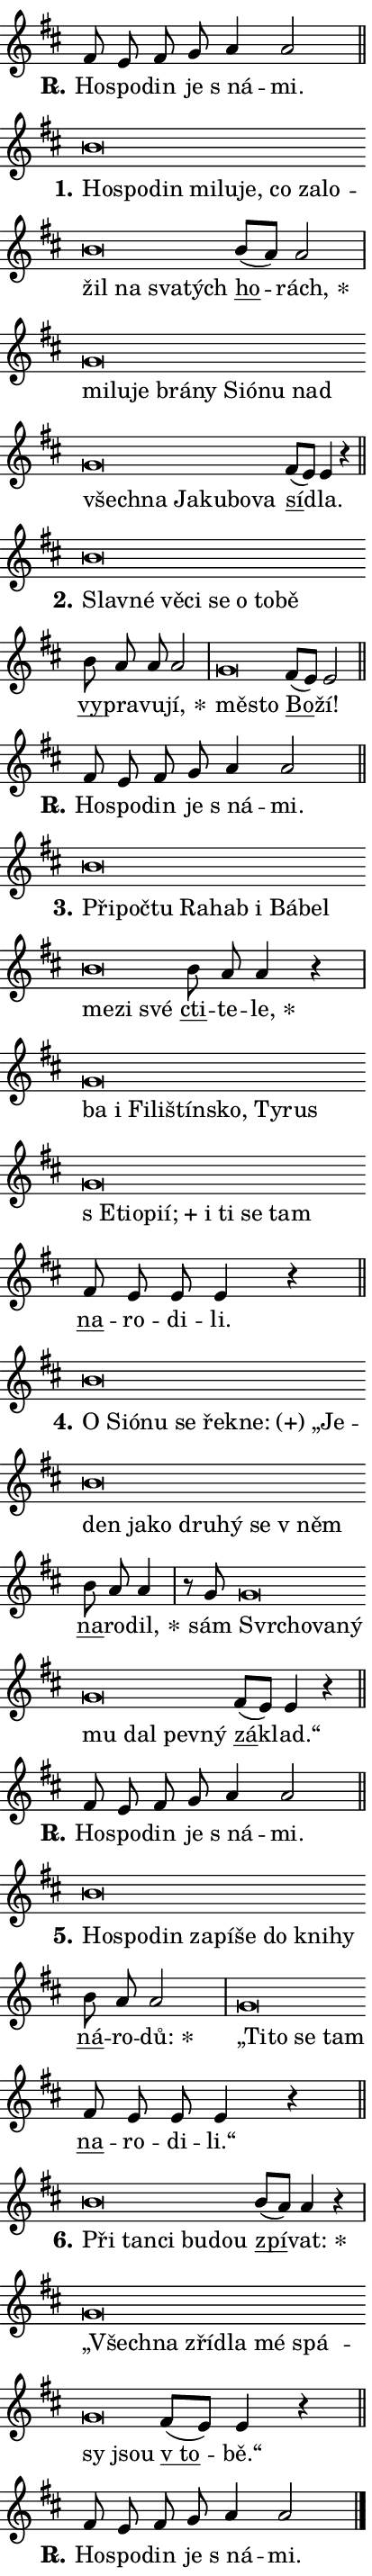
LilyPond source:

\version "2.24.0"
\header { tagline = "" }
\paper {
  indent = 0\cm
  top-margin = 0\cm
  right-margin = 0.13\cm % to fit lyric hyphens
  bottom-margin = 0\cm
  left-margin = 0\cm
  paper-width = 7\cm
  page-breaking = #ly:one-page-breaking
  system-system-spacing.basic-distance = #11
  score-system-spacing.basic-distance = #11
  ragged-last = ##f
}


%% Author: Thomas Morley
%% https://lists.gnu.org/archive/html/lilypond-user/2020-05/msg00002.html
#(define (line-position grob)
"Returns position of @var[grob} in current system:
   @code{'start}, if at first time-step
   @code{'end}, if at last time-step
   @code{'middle} otherwise
"
  (let* ((col (ly:item-get-column grob))
         (ln (ly:grob-object col 'left-neighbor))
         (rn (ly:grob-object col 'right-neighbor))
         (col-to-check-left (if (ly:grob? ln) ln col))
         (col-to-check-right (if (ly:grob? rn) rn col))
         (break-dir-left
           (and
             (ly:grob-property col-to-check-left 'non-musical #f)
             (ly:item-break-dir col-to-check-left)))
         (break-dir-right
           (and
             (ly:grob-property col-to-check-right 'non-musical #f)
             (ly:item-break-dir col-to-check-right))))
        (cond ((eqv? 1 break-dir-left) 'start)
              ((eqv? -1 break-dir-right) 'end)
              (else 'middle))))

#(define (tranparent-at-line-position vctor)
  (lambda (grob)
  "Relying on @code{line-position} select the relevant enry from @var{vctor}.
Used to determine transparency,"
    (case (line-position grob)
      ((end) (not (vector-ref vctor 0)))
      ((middle) (not (vector-ref vctor 1)))
      ((start) (not (vector-ref vctor 2))))))

noteHeadBreakVisibility =
#(define-music-function (break-visibility)(vector?)
"Makes @code{NoteHead}s transparent relying on @var{break-visibility}"
#{
  \override NoteHead.transparent =
    #(tranparent-at-line-position break-visibility)
#})

#(define delete-ledgers-for-transparent-note-heads
  (lambda (grob)
    "Reads whether a @code{NoteHead} is transparent.
If so this @code{NoteHead} is removed from @code{'note-heads} from
@var{grob}, which is supposed to be @code{LedgerLineSpanner}.
As a result ledgers are not printed for this @code{NoteHead}"
    (let* ((nhds-array (ly:grob-object grob 'note-heads))
           (nhds-list
             (if (ly:grob-array? nhds-array)
                 (ly:grob-array->list nhds-array)
                 '()))
           ;; Relies on the transparent-property being done before
           ;; Staff.LedgerLineSpanner.after-line-breaking is executed.
           ;; This is fragile ...
           (to-keep
             (remove
               (lambda (nhd)
                 (ly:grob-property nhd 'transparent #f))
               nhds-list)))
      ;; TODO find a better method to iterate over grob-arrays, similiar
      ;; to filter/remove etc for lists
      ;; For now rebuilt from scratch
      (set! (ly:grob-object grob 'note-heads)  '())
      (for-each
        (lambda (nhd)
          (ly:pointer-group-interface::add-grob grob 'note-heads nhd))
        to-keep))))

squashNotes = {
  \override NoteHead.X-extent = #'(-0.2 . 0.2)
  \override NoteHead.Y-extent = #'(-0.75 . 0)
  \override NoteHead.stencil =
    #(lambda (grob)
       (let ((pos (ly:grob-property grob 'staff-position)))
         (begin
           (if (< pos -7) (display "ERROR: Lower brevis then expected\n") (display "OK: Expected brevis position\n"))
           (if (<= pos -6) ly:text-interface::print ly:note-head::print))))
}
unSquashNotes = {
  \revert NoteHead.X-extent
  \revert NoteHead.Y-extent
  \revert NoteHead.stencil
}

hideNotes = \noteHeadBreakVisibility #begin-of-line-visible
unHideNotes = \noteHeadBreakVisibility #all-visible

% work-around for resetting accidentals
% https://lilypond.org/doc/v2.23/Documentation/notation/displaying-rhythms#unmetered-music
cadenzaMeasure = {
  \cadenzaOff
  \partial 1024 s1024
  \cadenzaOn
}

#(define-markup-command (accent layout props text) (markup?)
  "Underline accented syllable"
  (interpret-markup layout props
    #{\markup \override #'(offset . 4.3) \underline { #text }#}))

responsum = \markup \concat {
  "R" \hspace #-1.05 \path #0.1 #'((moveto 0 0.07) (lineto 0.9 0.8)) \hspace #0.05 "."
}

spaceSize = #0.6828661417322834 % exact space size for TeX Gyre Schola

\layout {
  \context {
    \Staff
    \remove "Time_signature_engraver"
    \override LedgerLineSpanner.after-line-breaking = #delete-ledgers-for-transparent-note-heads
  }
  \context {
    \Lyrics {
      \override LyricSpace.minimum-distance = \spaceSize
      \override LyricText.font-name = #"TeX Gyre Schola"
      \override LyricText.font-size = 1
      \override StanzaNumber.font-name = #"TeX Gyre Schola Bold"
      \override StanzaNumber.font-size = 1
    }
  }
  \context {
    \Score 
    \override NoteHead.text =
      #(lambda (grob) 
        (let ((pos (ly:grob-property grob 'staff-position)))
          #{\markup {
            \combine
              \halign #-0.55 \raise #(if (= pos -6) 0 0.5) \override #'(thickness . 2) \draw-line #'(3.2 . 0)
              \musicglyph "noteheads.sM1"
          }#}))
  }
}

% magnetic-lyrics.ily
%
%   written by
%     Jean Abou Samra <jean@abou-samra.fr>
%     Werner Lemberg <wl@gnu.org>
%
%   adapted by
%     Jiri Hon <jiri.hon@gmail.com>
%
% Version 2022-Apr-15

% https://www.mail-archive.com/lilypond-user@gnu.org/msg149350.html

#(define (Left_hyphen_pointer_engraver context)
   "Collect syllable-hyphen-syllable occurrences in lyrics and store
them in properties.  This engraver only looks to the left.  For
example, if the lyrics input is @code{foo -- bar}, it does the
following.

@itemize @bullet
@item
Set the @code{text} property of the @code{LyricHyphen} grob between
@q{foo} and @q{bar} to @code{foo}.

@item
Set the @code{left-hyphen} property of the @code{LyricText} grob with
text @q{foo} to the @code{LyricHyphen} grob between @q{foo} and
@q{bar}.
@end itemize

Use this auxiliary engraver in combination with the
@code{lyric-@/text::@/apply-@/magnetic-@/offset!} hook."
   (let ((hyphen #f)
         (text #f))
     (make-engraver
      (acknowledgers
       ((lyric-syllable-interface engraver grob source-engraver)
        (set! text grob)))
      (end-acknowledgers
       ((lyric-hyphen-interface engraver grob source-engraver)
        ;(when (not (grob::has-interface grob 'lyric-space-interface))
          (set! hyphen grob)));)
      ((stop-translation-timestep engraver)
       (when (and text hyphen)
         (ly:grob-set-object! text 'left-hyphen hyphen))
       (set! text #f)
       (set! hyphen #f)))))

#(define (lyric-text::apply-magnetic-offset! grob)
   "If the space between two syllables is less than the value in
property @code{LyricText@/.details@/.squash-threshold}, move the right
syllable to the left so that it gets concatenated with the left
syllable.

Use this function as a hook for
@code{LyricText@/.after-@/line-@/breaking} if the
@code{Left_@/hyphen_@/pointer_@/engraver} is active."
   (let ((hyphen (ly:grob-object grob 'left-hyphen #f)))
     (when hyphen
       (let ((left-text (ly:spanner-bound hyphen LEFT)))
         (when (grob::has-interface left-text 'lyric-syllable-interface)
           (let* ((common (ly:grob-common-refpoint grob left-text X))
                  (this-x-ext (ly:grob-extent grob common X))
                  (left-x-ext
                   (begin
                     ;; Trigger magnetism for left-text.
                     (ly:grob-property left-text 'after-line-breaking)
                     (ly:grob-extent left-text common X)))
                  ;; `delta` is the gap width between two syllables.
                  (delta (- (interval-start this-x-ext)
                            (interval-end left-x-ext)))
                  (details (ly:grob-property grob 'details))
                  (threshold (assoc-get 'squash-threshold details 0.2)))
             (when (< delta threshold)
               (let* (;; We have to manipulate the input text so that
                      ;; ligatures crossing syllable boundaries are not
                      ;; disabled.  For languages based on the Latin
                      ;; script this is essentially a beautification.
                      ;; However, for non-Western scripts it can be a
                      ;; necessity.
                      (lt (ly:grob-property left-text 'text))
                      (rt (ly:grob-property grob 'text))
                      (is-space (grob::has-interface hyphen 'lyric-space-interface))
                      (space (if is-space " " ""))
                      (extra-delta (if is-space spaceSize 0))
                      ;; Append new syllable.
                      (ltrt-space (if (and (string? lt) (string? rt))
                                (string-append lt space rt)
                                (make-concat-markup (list lt space rt))))
                      ;; Right-align `ltrt` to the right side.
                      (ltrt-space-markup (grob-interpret-markup
                               grob
                               (make-translate-markup
                                (cons (interval-length this-x-ext) 0)
                                (make-right-align-markup ltrt-space)))))
                 (begin
                   ;; Don't print `left-text`.
                   (ly:grob-set-property! left-text 'stencil #f)
                   ;; Set text and stencil (which holds all collected
                   ;; syllables so far) and shift it to the left.
                   (ly:grob-set-property! grob 'text ltrt-space)
                   (ly:grob-set-property! grob 'stencil ltrt-space-markup)
                   (ly:grob-translate-axis! grob (- (- delta extra-delta)) X))))))))))


#(define (lyric-hyphen::displace-bounds-first grob)
   ;; Make very sure this callback isn't triggered too early.
   (let ((left (ly:spanner-bound grob LEFT))
         (right (ly:spanner-bound grob RIGHT)))
     (ly:grob-property left 'after-line-breaking)
     (ly:grob-property right 'after-line-breaking)
     (ly:lyric-hyphen::print grob)))

squashThreshold = #0.4

\layout {
  \context {
    \Lyrics
    \consists #Left_hyphen_pointer_engraver
    \override LyricText.after-line-breaking =
      #lyric-text::apply-magnetic-offset!
    \override LyricHyphen.stencil = #lyric-hyphen::displace-bounds-first
    \override LyricText.details.squash-threshold = \squashThreshold
    \override LyricHyphen.minimum-distance = 0
    \override LyricHyphen.minimum-length = \squashThreshold
  }
}

squashText = \override LyricText.details.squash-threshold = 9999
unSquashText = \override LyricText.details.squash-threshold = \squashThreshold

leftText = \override LyricText.self-alignment-X = #LEFT
unLeftText = \revert LyricText.self-alignment-X

starOffset = #(lambda (grob) 
                (let ((x_offset (ly:self-alignment-interface::aligned-on-x-parent grob)))
                  (if (= x_offset 0) 0 (+ x_offset 1.2))))

star = #(define-music-function (syllable)(string?)
"Append star separator at the end of a syllable"
#{
  \once \override LyricText.X-offset = #starOffset
  \lyricmode { \markup {
    #syllable
    \override #'((font-name . "TeX Gyre Schola Bold")) \hspace #0.2 \lower #0.65 \larger "*"
  } }
#})

starAccent = #(define-music-function (syllable)(string?)
"Append star separator at the end of a syllable and make accent"
#{
  \once \override LyricText.X-offset = #starOffset
  \lyricmode { \markup {
    \accent #syllable
    \override #'((font-name . "TeX Gyre Schola Bold")) \hspace #0.2 \lower #0.65 \larger "*"
  } }
#})

breath = #(define-music-function (syllable)(string?)
"Append breathing indicator at the end of a syllable"
#{
  \lyricmode { \markup { #syllable "+" } }
#})

optionalBreath = #(define-music-function (syllable)(string?)
"Append optional breathing indicator at the end of a syllable"
#{
  \lyricmode { \markup { #syllable "(+)" } }
#})


\score {
    <<
        \new Voice = "melody" { \cadenzaOn \key d \major \relative { fis'8 e fis g a4 a2 \cadenzaMeasure \bar "||" \break } }
        \new Lyrics \lyricsto "melody" { \lyricmode { \set stanza = \responsum
Ho -- spo -- din je "s ná" -- mi. } }
    >>
    \layout {}
}

\score {
    <<
        \new Voice = "melody" { \cadenzaOn \key d \major \relative { \squashNotes b'\breve*1/16 \hideNotes \breve*1/16 \bar "" \breve*1/16 \bar "" \breve*1/16 \bar "" \breve*1/16 \bar "" \breve*1/16 \bar "" \breve*1/16 \bar "" \breve*1/16 \bar "" \breve*1/16 \bar "" \breve*1/16 \bar "" \breve*1/16 \bar "" \breve*1/16 \breve*1/16 \bar "" \unHideNotes \unSquashNotes \bar "" b8[( a)] a2 \cadenzaMeasure \bar "|" \squashNotes g\breve*1/16 \hideNotes \breve*1/16 \bar "" \breve*1/16 \bar "" \breve*1/16 \bar "" \breve*1/16 \bar "" \breve*1/16 \bar "" \breve*1/16 \bar "" \breve*1/16 \bar "" \breve*1/16 \bar "" \breve*1/16 \bar "" \breve*1/16 \bar "" \breve*1/16 \bar "" \breve*1/16 \bar "" \breve*1/16 \breve*1/16 \bar "" \unHideNotes \unSquashNotes \bar "" fis8[( e)] e4 r \cadenzaMeasure \bar "||" \break } }
        \new Lyrics \lyricsto "melody" { \lyricmode { \set stanza = "1."
\leftText Ho -- \squashText spo -- din mi -- lu -- je, co za -- lo -- žil na sva -- tých \unLeftText \unSquashText \markup \accent ho -- \star rách, \leftText mi -- \squashText lu -- je brá -- ny Si -- ó -- nu nad všech -- na Ja -- ku -- bo -- va \unLeftText \unSquashText \markup \accent sí -- dla. } }
    >>
    \layout {}
}

\score {
    <<
        \new Voice = "melody" { \cadenzaOn \key d \major \relative { \squashNotes b'\breve*1/16 \hideNotes \breve*1/16 \bar "" \breve*1/16 \bar "" \breve*1/16 \bar "" \breve*1/16 \bar "" \breve*1/16 \bar "" \breve*1/16 \breve*1/16 \bar "" \unHideNotes \unSquashNotes \bar "" b8 a a a2 \cadenzaMeasure \bar "|" \squashNotes g\breve*1/16 \hideNotes \breve*1/16 \bar "" \unHideNotes \unSquashNotes \bar "" fis8[( e)] e2 \cadenzaMeasure \bar "||" \break } }
        \new Lyrics \lyricsto "melody" { \lyricmode { \set stanza = "2."
\leftText Slav -- \squashText né vě -- ci se o to -- bě \unLeftText \unSquashText \markup \accent vy -- pra -- vu -- \star jí, \leftText mě -- \squashText sto \unLeftText \unSquashText \markup \accent Bo -- ží! } }
    >>
    \layout {}
}

\score {
    <<
        \new Voice = "melody" { \cadenzaOn \key d \major \relative { fis'8 e fis g a4 a2 \cadenzaMeasure \bar "||" \break } }
        \new Lyrics \lyricsto "melody" { \lyricmode { \set stanza = \responsum
Ho -- spo -- din je "s ná" -- mi. } }
    >>
    \layout {}
}

\score {
    <<
        \new Voice = "melody" { \cadenzaOn \key d \major \relative { \squashNotes b'\breve*1/16 \hideNotes \breve*1/16 \bar "" \breve*1/16 \bar "" \breve*1/16 \bar "" \breve*1/16 \bar "" \breve*1/16 \bar "" \breve*1/16 \bar "" \breve*1/16 \bar "" \breve*1/16 \bar "" \breve*1/16 \breve*1/16 \bar "" \unHideNotes \unSquashNotes \bar "" b8 a a4 r \cadenzaMeasure \bar "|" \squashNotes g\breve*1/16 \hideNotes \breve*1/16 \bar "" \breve*1/16 \bar "" \breve*1/16 \bar "" \breve*1/16 \bar "" \breve*1/16 \bar "" \breve*1/16 \bar "" \breve*1/16 \bar "" \breve*1/16 \bar "" \breve*1/16 \bar "" \breve*1/16 \bar "" \breve*1/16 \bar "" \breve*1/16 \bar "" \breve*1/16 \breve*1/16 \bar "" \unHideNotes \unSquashNotes \bar "" fis8 e e e4 r \cadenzaMeasure \bar "||" \break } }
        \new Lyrics \lyricsto "melody" { \lyricmode { \set stanza = "3."
\leftText Při -- \squashText poč -- tu Ra -- hab i Bá -- bel me -- zi své \unLeftText \unSquashText \markup \accent cti -- te -- \star le, \leftText ba \squashText i Fi -- li -- štín -- sko, Ty -- rus "s E" -- tio -- \breath "pií;" i ti se tam \unLeftText \unSquashText \markup \accent na -- ro -- di -- li. } }
    >>
    \layout {}
}

\score {
    <<
        \new Voice = "melody" { \cadenzaOn \key d \major \relative { \squashNotes b'\breve*1/16 \hideNotes \breve*1/16 \bar "" \breve*1/16 \bar "" \breve*1/16 \bar "" \breve*1/16 \bar "" \breve*1/16 \bar "" \breve*1/16 \bar "" \breve*1/16 \bar "" \breve*1/16 \bar "" \breve*1/16 \bar "" \breve*1/16 \bar "" \breve*1/16 \bar "" \breve*1/16 \bar "" \breve*1/16 \breve*1/16 \bar "" \unHideNotes \unSquashNotes \bar "" b8 a a4 \cadenzaMeasure \bar "|" r8 g8 \squashNotes g\breve*1/16 \hideNotes \breve*1/16 \bar "" \breve*1/16 \bar "" \breve*1/16 \bar "" \breve*1/16 \bar "" \breve*1/16 \bar "" \breve*1/16 \breve*1/16 \bar "" \unHideNotes \unSquashNotes \bar "" fis8[( e)] e4 r \cadenzaMeasure \bar "||" \break } }
        \new Lyrics \lyricsto "melody" { \lyricmode { \set stanza = "4."
\leftText O \squashText Si -- ó -- nu se řek -- \optionalBreath ne: „Je -- den ja -- ko dru -- hý se "v něm" \unLeftText \unSquashText \markup \accent na -- ro -- \star dil, sám \leftText Svr -- \squashText cho -- va -- ný mu dal pev -- ný \unLeftText \unSquashText \markup \accent zá -- klad.“ } }
    >>
    \layout {}
}

\score {
    <<
        \new Voice = "melody" { \cadenzaOn \key d \major \relative { fis'8 e fis g a4 a2 \cadenzaMeasure \bar "||" \break } }
        \new Lyrics \lyricsto "melody" { \lyricmode { \set stanza = \responsum
Ho -- spo -- din je "s ná" -- mi. } }
    >>
    \layout {}
}

\score {
    <<
        \new Voice = "melody" { \cadenzaOn \key d \major \relative { \squashNotes b'\breve*1/16 \hideNotes \breve*1/16 \bar "" \breve*1/16 \bar "" \breve*1/16 \bar "" \breve*1/16 \bar "" \breve*1/16 \bar "" \breve*1/16 \bar "" \breve*1/16 \breve*1/16 \bar "" \unHideNotes \unSquashNotes \bar "" b8 a a2 \cadenzaMeasure \bar "|" \squashNotes g\breve*1/16 \hideNotes \breve*1/16 \bar "" \breve*1/16 \breve*1/16 \bar "" \unHideNotes \unSquashNotes \bar "" fis8 e e e4 r \cadenzaMeasure \bar "||" \break } }
        \new Lyrics \lyricsto "melody" { \lyricmode { \set stanza = "5."
\leftText Ho -- \squashText spo -- din za -- pí -- še do kni -- hy \unLeftText \unSquashText \markup \accent ná -- ro -- \star dů: \leftText „Ti -- \squashText to se tam \unLeftText \unSquashText \markup \accent na -- ro -- di -- li.“ } }
    >>
    \layout {}
}

\score {
    <<
        \new Voice = "melody" { \cadenzaOn \key d \major \relative { \squashNotes b'\breve*1/16 \hideNotes \breve*1/16 \bar "" \breve*1/16 \bar "" \breve*1/16 \breve*1/16 \bar "" \unHideNotes \unSquashNotes \bar "" b8[( a)] a4 r \cadenzaMeasure \bar "|" \squashNotes g\breve*1/16 \hideNotes \breve*1/16 \bar "" \breve*1/16 \bar "" \breve*1/16 \bar "" \breve*1/16 \bar "" \breve*1/16 \bar "" \breve*1/16 \breve*1/16 \bar "" \unHideNotes \unSquashNotes \bar "" fis8[( e)] e4 r \cadenzaMeasure \bar "||" \break } }
        \new Lyrics \lyricsto "melody" { \lyricmode { \set stanza = "6."
\leftText Při \squashText tan -- ci bu -- dou \unLeftText \unSquashText \markup \accent zpí -- \star vat: \leftText „Všech -- \squashText na zří -- dla mé spá -- sy jsou \unLeftText \unSquashText \markup \accent "v to" -- bě.“ } }
    >>
    \layout {}
}

\score {
    <<
        \new Voice = "melody" { \cadenzaOn \key d \major \relative { fis'8 e fis g a4 a2 \cadenzaMeasure \bar "||" \break } \bar "|." }
        \new Lyrics \lyricsto "melody" { \lyricmode { \set stanza = \responsum
Ho -- spo -- din je "s ná" -- mi. } }
    >>
    \layout {}
}
